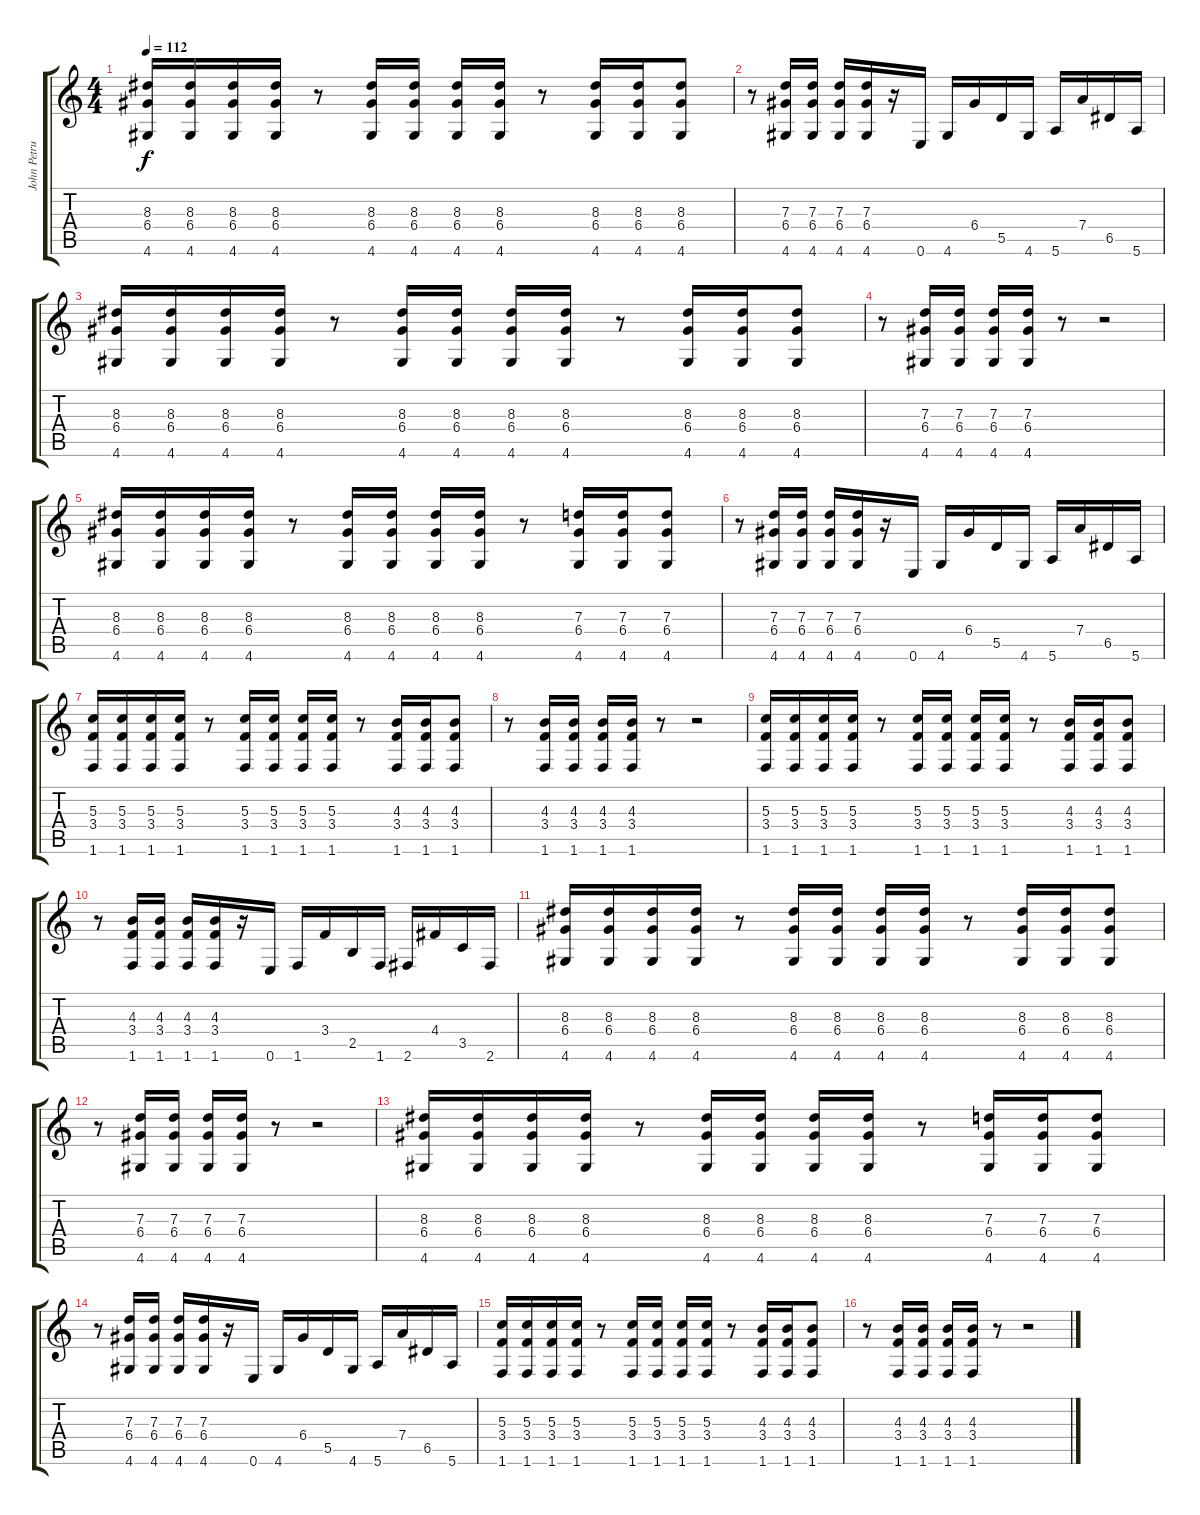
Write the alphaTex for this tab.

\track ("John Petrucci - 6 Strings Guitar" "John Petru") {instrument distortionguitar}
\staff {score tabs}
\tuning (E4 B3 G3 D3 A2 E2) {hide}
\ts (4 4)
\tempo 112
\clef g2
\ks c
(8.3 6.4 4.6).16{dy f instrument distortionguitar} (8.3 6.4 4.6).16 (8.3 6.4 4.6).16 (8.3 6.4 4.6).16 r.8 (8.3 6.4 4.6).16 (8.3 6.4 4.6).16 (8.3 6.4 4.6).16 (8.3 6.4 4.6).16 r.8 (8.3 6.4 4.6).16 (8.3 6.4 4.6).16 (8.3 6.4 4.6).8 |
r.8 (7.3 6.4 4.6).16 (7.3 6.4 4.6).16 (7.3 6.4 4.6).16 (7.3 6.4 4.6).16 r.16 0.6.16 4.6.16 6.4.16 5.5.16 4.6.16 5.6.16 7.4.16 6.5.16 5.6.16 |
(8.3 6.4 4.6).16 (8.3 6.4 4.6).16 (8.3 6.4 4.6).16 (8.3 6.4 4.6).16 r.8 (8.3 6.4 4.6).16 (8.3 6.4 4.6).16 (8.3 6.4 4.6).16 (8.3 6.4 4.6).16 r.8 (8.3 6.4 4.6).16 (8.3 6.4 4.6).16 (8.3 6.4 4.6).8 |
r.8 (7.3 6.4 4.6).16 (7.3 6.4 4.6).16 (7.3 6.4 4.6).16 (7.3 6.4 4.6).16 r.8 r.2 |
(8.3 6.4 4.6).16 (8.3 6.4 4.6).16 (8.3 6.4 4.6).16 (8.3 6.4 4.6).16 r.8 (8.3 6.4 4.6).16 (8.3 6.4 4.6).16 (8.3 6.4 4.6).16 (8.3 6.4 4.6).16 r.8 (7.3 6.4 4.6).16 (7.3 6.4 4.6).16 (7.3 6.4 4.6).8 |
r.8 (7.3 6.4 4.6).16 (7.3 6.4 4.6).16 (7.3 6.4 4.6).16 (7.3 6.4 4.6).16 r.16 0.6.16 4.6.16 6.4.16 5.5.16 4.6.16 5.6.16 7.4.16 6.5.16 5.6.16 |
(5.3 3.4 1.6).16 (5.3 3.4 1.6).16 (5.3 3.4 1.6).16 (5.3 3.4 1.6).16 r.8 (5.3 3.4 1.6).16 (5.3 3.4 1.6).16 (5.3 3.4 1.6).16 (5.3 3.4 1.6).16 r.8 (4.3 3.4 1.6).16 (4.3 3.4 1.6).16 (4.3 3.4 1.6).8 |
r.8 (4.3 3.4 1.6).16 (4.3 3.4 1.6).16 (4.3 3.4 1.6).16 (4.3 3.4 1.6).16 r.8 r.2 |
(5.3 3.4 1.6).16 (5.3 3.4 1.6).16 (5.3 3.4 1.6).16 (5.3 3.4 1.6).16 r.8 (5.3 3.4 1.6).16 (5.3 3.4 1.6).16 (5.3 3.4 1.6).16 (5.3 3.4 1.6).16 r.8 (4.3 3.4 1.6).16 (4.3 3.4 1.6).16 (4.3 3.4 1.6).8 |
r.8 (4.3 3.4 1.6).16 (4.3 3.4 1.6).16 (4.3 3.4 1.6).16 (4.3 3.4 1.6).16 r.16 0.6.16 1.6.16 3.4.16 2.5.16 1.6.16 2.6.16 4.4.16 3.5.16 2.6.16 |
(8.3 6.4 4.6).16 (8.3 6.4 4.6).16 (8.3 6.4 4.6).16 (8.3 6.4 4.6).16 r.8 (8.3 6.4 4.6).16 (8.3 6.4 4.6).16 (8.3 6.4 4.6).16 (8.3 6.4 4.6).16 r.8 (8.3 6.4 4.6).16 (8.3 6.4 4.6).16 (8.3 6.4 4.6).8 |
r.8 (7.3 6.4 4.6).16 (7.3 6.4 4.6).16 (7.3 6.4 4.6).16 (7.3 6.4 4.6).16 r.8 r.2 |
(8.3 6.4 4.6).16 (8.3 6.4 4.6).16 (8.3 6.4 4.6).16 (8.3 6.4 4.6).16 r.8 (8.3 6.4 4.6).16 (8.3 6.4 4.6).16 (8.3 6.4 4.6).16 (8.3 6.4 4.6).16 r.8 (7.3 6.4 4.6).16 (7.3 6.4 4.6).16 (7.3 6.4 4.6).8 |
r.8 (7.3 6.4 4.6).16 (7.3 6.4 4.6).16 (7.3 6.4 4.6).16 (7.3 6.4 4.6).16 r.16 0.6.16 4.6.16 6.4.16 5.5.16 4.6.16 5.6.16 7.4.16 6.5.16 5.6.16 |
(5.3 3.4 1.6).16 (5.3 3.4 1.6).16 (5.3 3.4 1.6).16 (5.3 3.4 1.6).16 r.8 (5.3 3.4 1.6).16 (5.3 3.4 1.6).16 (5.3 3.4 1.6).16 (5.3 3.4 1.6).16 r.8 (4.3 3.4 1.6).16 (4.3 3.4 1.6).16 (4.3 3.4 1.6).8 |
r.8 (4.3 3.4 1.6).16 (4.3 3.4 1.6).16 (4.3 3.4 1.6).16 (4.3 3.4 1.6).16 r.8 r.2
